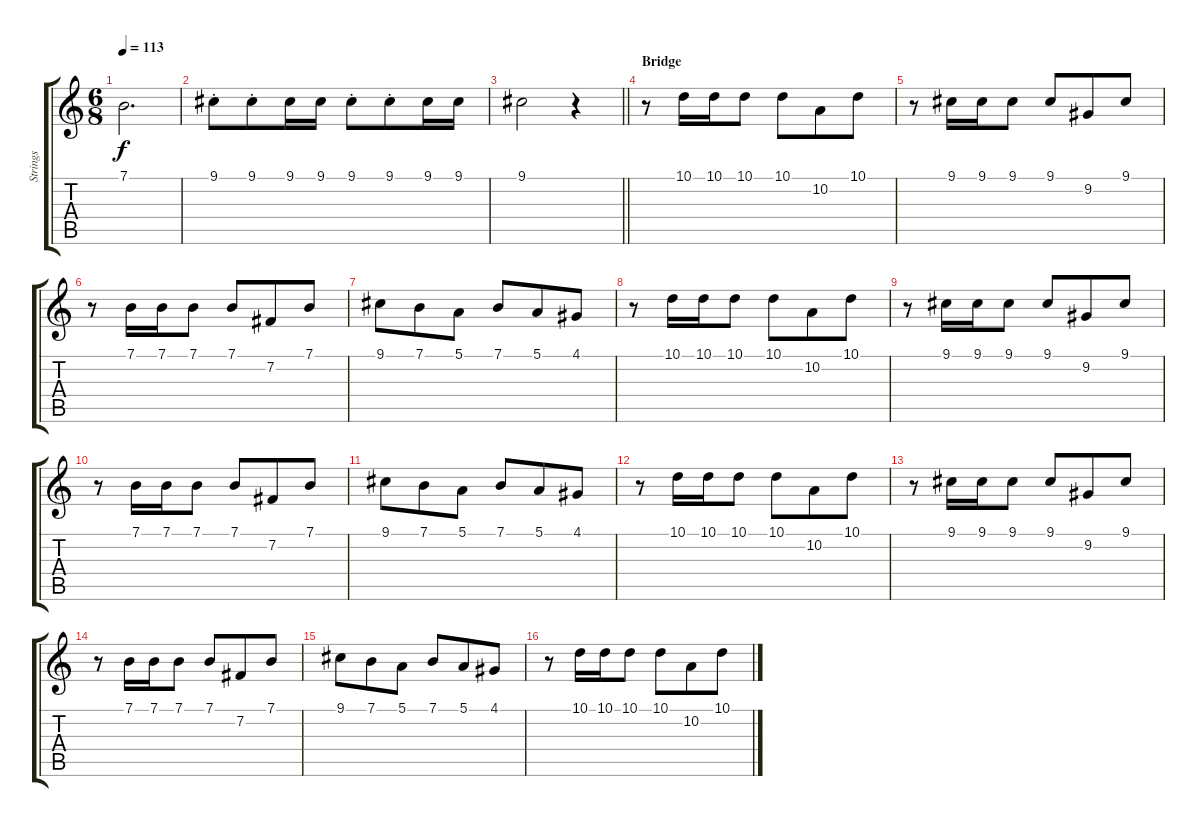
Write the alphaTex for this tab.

\track ("Strings" "Strings") {instrument stringensemble1}
\staff {score tabs}
\tuning (E4 B3 G3 D3 A2 E2) {hide}
\ts (6 8)
\tempo 113
\clef g2
\ks c
7.1.2{d dy f} |
9.1{st}.8 9.1{st}.8 9.1.16 9.1.16 9.1{st}.8 9.1{st}.8 9.1.16 9.1.16 |
\barLineRight lightlight
9.1.2 r.4 |
\section ("" "Bridge")
r.8{volume 8} 10.1.16 10.1.16 10.1.8 10.1.8 10.2.8 10.1.8 |
r.8 9.1.16 9.1.16 9.1.8 9.1.8 9.2.8 9.1.8 |
r.8 7.1.16 7.1.16 7.1.8 7.1.8 7.2.8 7.1.8 |
9.1.8 7.1.8 5.1.8 7.1.8 5.1.8 4.1.8 |
r.8 10.1.16 10.1.16 10.1.8 10.1.8 10.2.8 10.1.8 |
r.8 9.1.16 9.1.16 9.1.8 9.1.8 9.2.8 9.1.8 |
r.8 7.1.16 7.1.16 7.1.8 7.1.8 7.2.8 7.1.8 |
9.1.8 7.1.8 5.1.8 7.1.8 5.1.8 4.1.8 |
r.8{volume 8} 10.1.16 10.1.16 10.1.8 10.1.8 10.2.8 10.1.8 |
r.8 9.1.16 9.1.16 9.1.8 9.1.8 9.2.8 9.1.8 |
r.8 7.1.16 7.1.16 7.1.8 7.1.8 7.2.8 7.1.8 |
9.1.8 7.1.8 5.1.8 7.1.8 5.1.8 4.1.8 |
r.8 10.1.16 10.1.16 10.1.8 10.1.8 10.2.8 10.1.8
